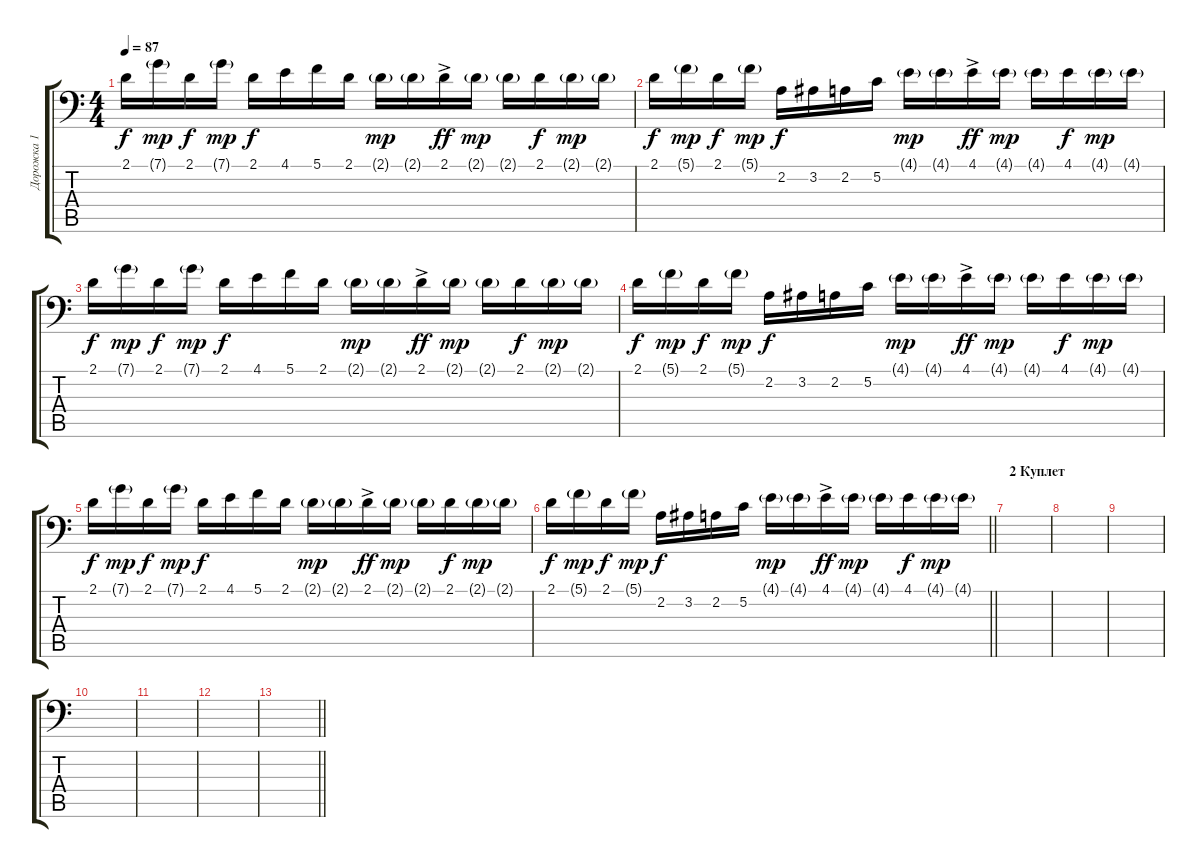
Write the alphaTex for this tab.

\track ("Дорожка 1" "Дорожка 1") {instrument lead6voice}
\staff {score tabs}
\tuning (C4 G3 Eb3 Bb2 F2 Bb1) {hide}
\ts (4 4)
\tempo 87
\clef f4
\ks c
2.1.16{dy f} 7.1{g}.16{dy mp} 2.1.16{dy f} 7.1{g}.16{dy mp} 2.1.16{dy f} 4.1.16 5.1.16 2.1.16 2.1{g}.16{dy mp} 2.1{g}.16 2.1{ac}.16{dy ff} 2.1{g}.16{dy mp} 2.1{g}.16 2.1.16{dy f} 2.1{g}.16{dy mp} 2.1{g}.16 |
2.1.16{dy f} 5.1{g}.16{dy mp} 2.1.16{dy f} 5.1{g}.16{dy mp} 2.2.16{dy f} 3.2.16 2.2.16 5.2.16 4.1{g}.16{dy mp} 4.1{g}.16 4.1{ac}.16{dy ff} 4.1{g}.16{dy mp} 4.1{g}.16 4.1.16{dy f} 4.1{g}.16{dy mp} 4.1{g}.16 |
2.1.16{dy f} 7.1{g}.16{dy mp} 2.1.16{dy f} 7.1{g}.16{dy mp} 2.1.16{dy f} 4.1.16 5.1.16 2.1.16 2.1{g}.16{dy mp} 2.1{g}.16 2.1{ac}.16{dy ff} 2.1{g}.16{dy mp} 2.1{g}.16 2.1.16{dy f} 2.1{g}.16{dy mp} 2.1{g}.16 |
2.1.16{dy f} 5.1{g}.16{dy mp} 2.1.16{dy f} 5.1{g}.16{dy mp} 2.2.16{dy f} 3.2.16 2.2.16 5.2.16 4.1{g}.16{dy mp} 4.1{g}.16 4.1{ac}.16{dy ff} 4.1{g}.16{dy mp} 4.1{g}.16 4.1.16{dy f} 4.1{g}.16{dy mp} 4.1{g}.16 |
2.1.16{dy f} 7.1{g}.16{dy mp} 2.1.16{dy f} 7.1{g}.16{dy mp} 2.1.16{dy f} 4.1.16 5.1.16 2.1.16 2.1{g}.16{dy mp} 2.1{g}.16 2.1{ac}.16{dy ff} 2.1{g}.16{dy mp} 2.1{g}.16 2.1.16{dy f} 2.1{g}.16{dy mp} 2.1{g}.16 |
\barLineRight lightlight
2.1.16{dy f} 5.1{g}.16{dy mp} 2.1.16{dy f} 5.1{g}.16{dy mp} 2.2.16{dy f} 3.2.16 2.2.16 5.2.16 4.1{g}.16{dy mp} 4.1{g}.16 4.1{ac}.16{dy ff} 4.1{g}.16{dy mp} 4.1{g}.16 4.1.16{dy f} 4.1{g}.16{dy mp} 4.1{g}.16 |
\section ("" "2 Куплет")
|
|
|
|
|
|
\barLineRight lightlight
